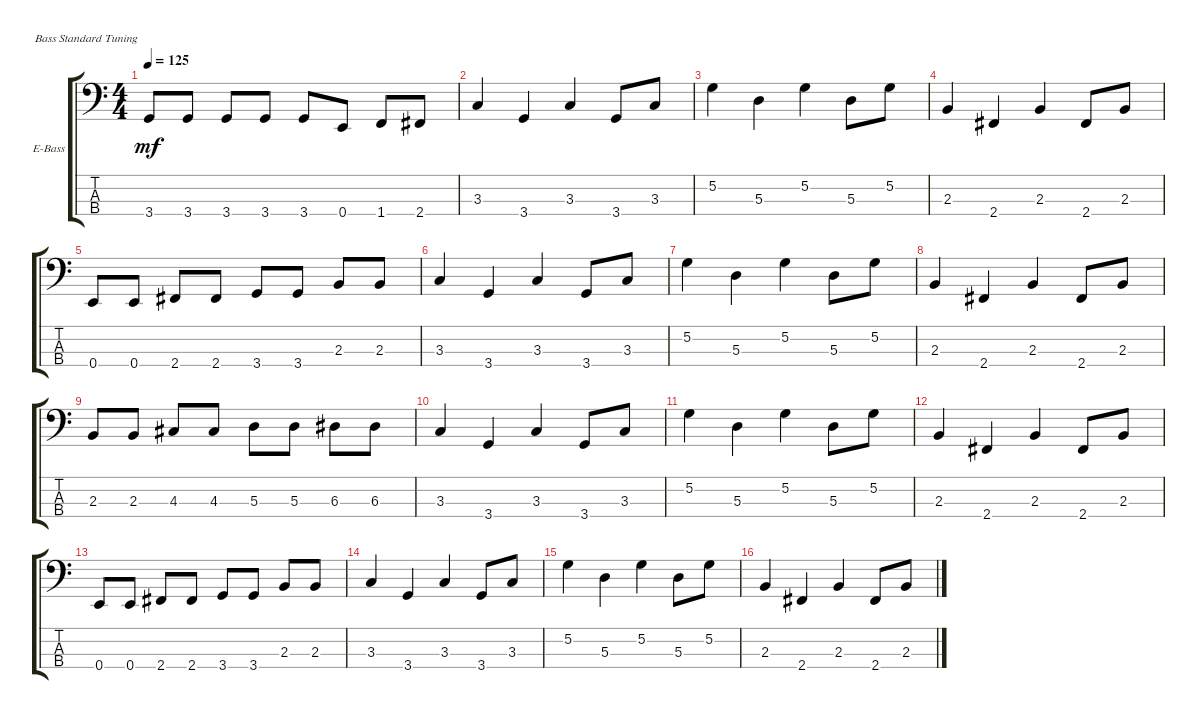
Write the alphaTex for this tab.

\defaultSystemsLayout 4
\bracketExtendMode groupsimilarinstruments
\firstSystemTrackNameOrientation horizontal
\otherSystemsTrackNameOrientation horizontal
\track ("Electric Bass" "E-Bass") {instrument electricbassfinger}
\staff {score tabs}
\tuning (G2 D2 A1 E1)
\ts (4 4)
\tempo 125
\clef f4
\ks c
3.4.8{dy mf} 3.4.8 3.4.8 3.4.8 3.4.8 0.4.8 1.4.8 2.4.8 |
3.3.4 3.4.4 3.3.4 3.4.8 3.3.8 |
5.2.4 5.3.4 5.2.4 5.3.8 5.2.8 |
2.3.4 2.4.4 2.3.4 2.4.8 2.3.8 |
0.4.8 0.4.8 2.4.8 2.4.8 3.4.8 3.4.8 2.3.8 2.3.8 |
3.3.4 3.4.4 3.3.4 3.4.8 3.3.8 |
5.2.4 5.3.4 5.2.4 5.3.8 5.2.8 |
2.3.4 2.4.4 2.3.4 2.4.8 2.3.8 |
2.3.8 2.3.8 4.3.8 4.3.8 5.3.8 5.3.8 6.3.8 6.3.8 |
3.3.4 3.4.4 3.3.4 3.4.8 3.3.8 |
5.2.4 5.3.4 5.2.4 5.3.8 5.2.8 |
2.3.4 2.4.4 2.3.4 2.4.8 2.3.8 |
0.4.8 0.4.8 2.4.8 2.4.8 3.4.8 3.4.8 2.3.8 2.3.8 |
3.3.4 3.4.4 3.3.4 3.4.8 3.3.8 |
5.2.4 5.3.4 5.2.4 5.3.8 5.2.8 |
2.3.4 2.4.4 2.3.4 2.4.8 2.3.8
